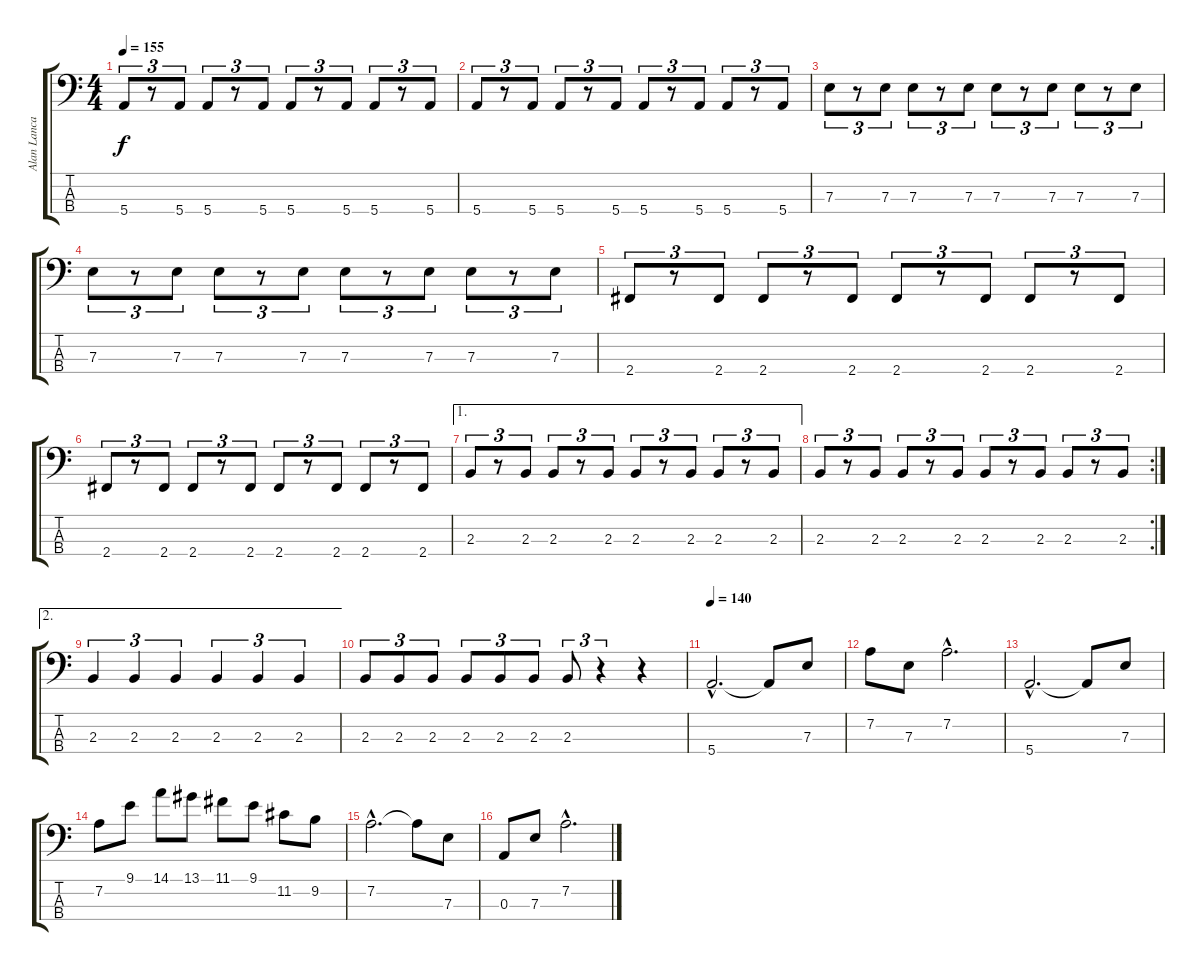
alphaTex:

\track ("Alan Lancaster" "Alan Lanca") {instrument electricbassfinger}
\staff {score tabs}
\tuning (G2 D2 A1 E1) {hide}
\ts (4 4)
\tempo 155
\clef f4
\ks c
5.4.8{tu (3 2) dy f} r.8{tu (3 2)} 5.4.8{tu (3 2)} 5.4.8{tu (3 2)} r.8{tu (3 2)} 5.4.8{tu (3 2)} 5.4.8{tu (3 2)} r.8{tu (3 2)} 5.4.8{tu (3 2)} 5.4.8{tu (3 2)} r.8{tu (3 2)} 5.4.8{tu (3 2)} |
5.4.8{tu (3 2)} r.8{tu (3 2)} 5.4.8{tu (3 2)} 5.4.8{tu (3 2)} r.8{tu (3 2)} 5.4.8{tu (3 2)} 5.4.8{tu (3 2)} r.8{tu (3 2)} 5.4.8{tu (3 2)} 5.4.8{tu (3 2)} r.8{tu (3 2)} 5.4.8{tu (3 2)} |
7.3.8{tu (3 2)} r.8{tu (3 2)} 7.3.8{tu (3 2)} 7.3.8{tu (3 2)} r.8{tu (3 2)} 7.3.8{tu (3 2)} 7.3.8{tu (3 2)} r.8{tu (3 2)} 7.3.8{tu (3 2)} 7.3.8{tu (3 2)} r.8{tu (3 2)} 7.3.8{tu (3 2)} |
7.3.8{tu (3 2)} r.8{tu (3 2)} 7.3.8{tu (3 2)} 7.3.8{tu (3 2)} r.8{tu (3 2)} 7.3.8{tu (3 2)} 7.3.8{tu (3 2)} r.8{tu (3 2)} 7.3.8{tu (3 2)} 7.3.8{tu (3 2)} r.8{tu (3 2)} 7.3.8{tu (3 2)} |
2.4.8{tu (3 2)} r.8{tu (3 2)} 2.4.8{tu (3 2)} 2.4.8{tu (3 2)} r.8{tu (3 2)} 2.4.8{tu (3 2)} 2.4.8{tu (3 2)} r.8{tu (3 2)} 2.4.8{tu (3 2)} 2.4.8{tu (3 2)} r.8{tu (3 2)} 2.4.8{tu (3 2)} |
2.4.8{tu (3 2)} r.8{tu (3 2)} 2.4.8{tu (3 2)} 2.4.8{tu (3 2)} r.8{tu (3 2)} 2.4.8{tu (3 2)} 2.4.8{tu (3 2)} r.8{tu (3 2)} 2.4.8{tu (3 2)} 2.4.8{tu (3 2)} r.8{tu (3 2)} 2.4.8{tu (3 2)} |
\ae 1
2.3.8{tu (3 2)} r.8{tu (3 2)} 2.3.8{tu (3 2)} 2.3.8{tu (3 2)} r.8{tu (3 2)} 2.3.8{tu (3 2)} 2.3.8{tu (3 2)} r.8{tu (3 2)} 2.3.8{tu (3 2)} 2.3.8{tu (3 2)} r.8{tu (3 2)} 2.3.8{tu (3 2)} |
\rc 2
2.3.8{tu (3 2)} r.8{tu (3 2)} 2.3.8{tu (3 2)} 2.3.8{tu (3 2)} r.8{tu (3 2)} 2.3.8{tu (3 2)} 2.3.8{tu (3 2)} r.8{tu (3 2)} 2.3.8{tu (3 2)} 2.3.8{tu (3 2)} r.8{tu (3 2)} 2.3.8{tu (3 2)} |
\ae 2
2.3.4{tu (3 2)} 2.3.4{tu (3 2)} 2.3.4{tu (3 2)} 2.3.4{tu (3 2)} 2.3.4{tu (3 2)} 2.3.4{tu (3 2)} |
2.3.8{tu (3 2)} 2.3.8{tu (3 2)} 2.3.8{tu (3 2)} 2.3.8{tu (3 2)} 2.3.8{tu (3 2)} 2.3.8{tu (3 2)} 2.3.8{tu (3 2)} r.4{tu (3 2)} r.4 |
\tempo 140
5.4{hac}.2{d} 5.4{t}.8 7.3.8 |
7.2.8 7.3.8 7.2{hac}.2{d} |
5.4{hac}.2{d} 5.4{t}.8 7.3.8 |
7.2.8 9.1.8 14.1.8 13.1.8 11.1.8 9.1.8 11.2.8 9.2.8 |
7.2{hac}.2{d} 7.2{t}.8 7.3.8 |
0.3.8 7.3.8 7.2{hac}.2{d}
